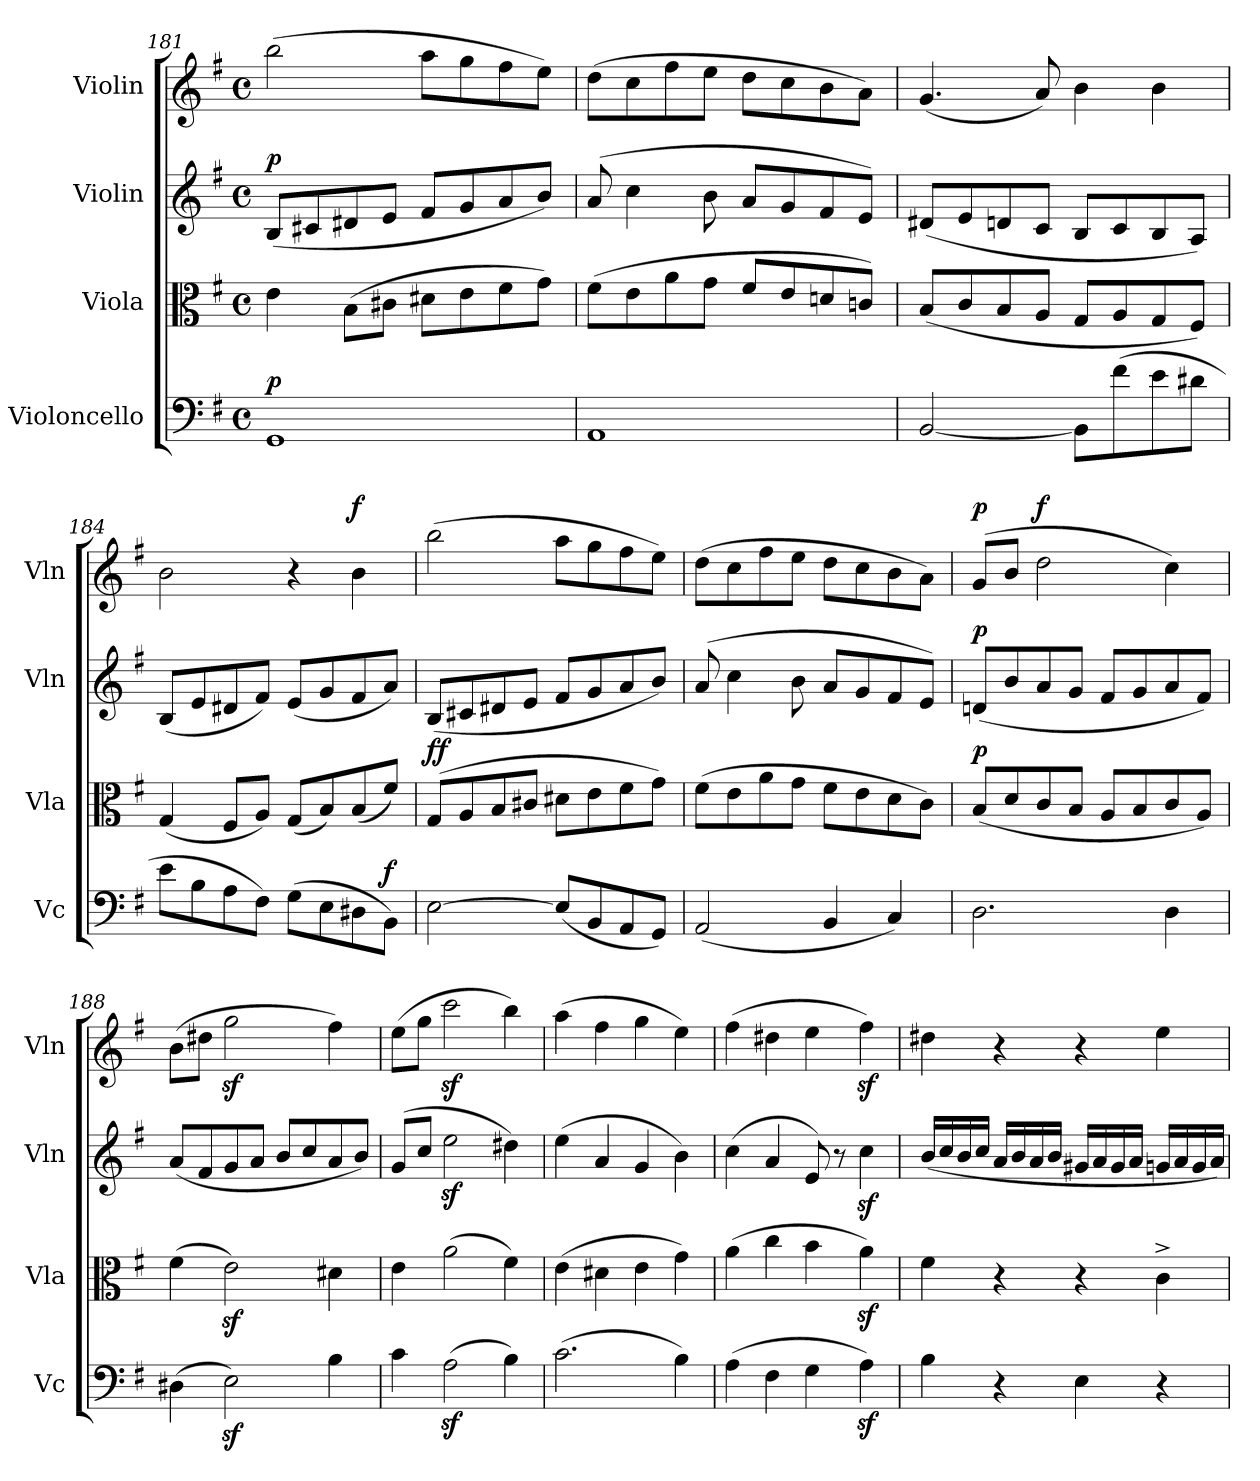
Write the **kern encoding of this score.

**kern	**dynam	**kern	**dynam	**kern	**dynam	**kern	**dynam
*part4	*part4	*part3	*part3	*part2	*part2	*part1	*part1
*staff4	*staff4	*staff3	*staff3	*staff2	*staff2	*staff1	*staff1
*I"Violoncello	*	*I"Viola	*	*I"Violin	*	*I"Violin	*
*I'Vc	*	*I'Vla	*	*I'Vln	*	*I'Vln	*
*clefF4	*	*clefC3	*	*clefG2	*	*clefG2	*
*k[f#]	*	*k[f#]	*	*k[f#]	*	*k[f#]	*
*M4/4	*	*M4/4	*	*M4/4	*	*M4/4	*
*met(c)	*	*met(c)	*	*met(c)	*	*met(c)	*
=181	=181	=181	=181	=181	=181	=181	=181
!	!LO:DY:a	!	!	!	!LO:DY:a	!	!
1GG	p	4e\	.	(8B/L	p	(2bb\	.
.	.	.	.	8c#X/	.	.	.
.	.	(8B\L	.	8d#X/	.	.	.
.	.	8c#X\J	.	8e/J	.	.	.
.	.	8d#X\L	.	8f#/L	.	8aa\L	.
.	.	8e\	.	8g/	.	8gg\	.
.	.	8f#\	.	8a/	.	8ff#\	.
.	.	8g\J)	.	8b/J)	.	8ee\J)	.
!!LO:PB:g=z
=182	=182	=182	=182	=182	=182	=182	=182
1AA	.	(8f#\L	.	(8a/	.	(8dd\L	.
.	.	8e\	.	4cc\	.	8cc\	.
.	.	8a\	.	.	.	8ff#\	.
.	.	8g\J	.	8b\	.	8ee\J	.
.	.	8f#/L	.	8a/L	.	8dd\L	.
.	.	8e/	.	8g/	.	8cc\	.
.	.	8dn/	.	8f#/	.	8b\	.
.	.	8cn/J)	.	8e/J)	.	8a\J)	.
=183	=183	=183	=183	=183	=183	=183	=183
[2BB/	.	(8B/L	.	(8d#X/L	.	(4.g/	.
.	.	8c/	.	8e/	.	.	.
.	.	8B/	.	8dn/	.	.	.
.	.	8A/J	.	8c/J	.	8a/)	.
8BB\L]	.	8G/L	.	8B/L	.	4b\	.
(8f#\	.	8A/	.	8c/	.	.	.
8e\	.	8G/	.	8B/	.	4b\	.
8d#X\J	.	8F#/J)	.	8A/J)	.	.	.
=184	=184	=184	=184	=184	=184	=184	=184
8e\L	.	(4G/	.	(8B/L	.	2b\	.
8B\	.	.	.	8e/	.	.	.
8A\	.	8F#/L	.	8d#X/	.	.	.
8F#\J)	.	8A/J)	.	8f#/J)	.	.	.
(8G\L	.	(8G/L	.	(8e/L	.	4r	.
8E\	.	8B/)	.	8g/	.	.	.
!	!	!	!	!	!	!	!LO:DY:a
8D#X\	.	(8B/	.	8f#/	.	4b\	f
!	!LO:DY:a	!	!	!	!	!	!
8BB\J)	f	8f#/J)	.	8a/J)	.	.	.
=185	=185	=185	=185	=185	=185	=185	=185
!	!	!	!LO:DY:a	!	!	!	!
!	!	!	!LO:DY:n=1:a	!	!	!	!
[2E\	.	(8G/L	f f	(8B/L	.	(2bb\	.
.	.	8A/	.	8c#X/	.	.	.
.	.	8B/	.	8d#X/	.	.	.
.	.	8c#X/J	.	8e/J	.	.	.
(8E/L]	.	8d#X\L	.	8f#/L	.	8aa\L	.
8BB/	.	8e\	.	8g/	.	8gg\	.
8AA/	.	8f#\	.	8a/	.	8ff#\	.
8GG/J)	.	8g\J)	.	8b/J)	.	8ee\J)	.
=186	=186	=186	=186	=186	=186	=186	=186
(2AA/	.	(8f#\L	.	(8a/	.	(8dd\L	.
.	.	8e\	.	4cc\	.	8cc\	.
.	.	8a\	.	.	.	8ff#\	.
.	.	8g\J	.	8b\	.	8ee\J	.
4BB/	.	8f#\L	.	8a/L	.	8dd\L	.
.	.	8e\	.	8g/	.	8cc\	.
4C/)	.	8d\	.	8f#/	.	8b\	.
.	.	8c\J)	.	8e/J)	.	8a\J)	.
=187	=187	=187	=187	=187	=187	=187	=187
!	!	!	!LO:DY:a	!	!LO:DY:a	!	!LO:DY:a
2.D\	.	(8B/L	p	(8dn/L	p	(8g/L	p
.	.	8d/	.	8b/	.	8b/J	.
!	!	!	!	!	!	!	!LO:DY:a
.	.	8c/	.	8a/	.	2dd\	f
.	.	8B/J	.	8g/J	.	.	.
.	.	8A/L	.	8f#/L	.	.	.
.	.	8B/	.	8g/	.	.	.
4D\	.	8c/	.	8a/	.	4cc\)	.
.	.	8A/J)	.	8f#/J)	.	.	.
=188	=188	=188	=188	=188	=188	=188	=188
(4D#X\	.	(4f#\	.	(8a/L	.	(8b\L	.
.	.	.	.	8f#/	.	8dd#X\J	.
2Ez>\)	.	2ez>\)	.	8g/	.	2ggz>\	.
.	.	.	.	8a/J	.	.	.
.	.	.	.	8b/L	.	.	.
.	.	.	.	8cc/	.	.	.
4B\	.	4d#X\	.	8a/	.	4ff#\)	.
.	.	.	.	8b/J)	.	.	.
!!LO:LB:g=z
=189	=189	=189	=189	=189	=189	=189	=189
4c\	.	4e\	.	(8g/L	.	(8ee\L	.
.	.	.	.	8cc/J	.	8gg\J	.
(2Az>\	.	(2a\	.	2eez>\	.	2cccz<\	.
4B\)	.	4f#\)	.	4dd#X\)	.	4bb\)	.
=190	=190	=190	=190	=190	=190	=190	=190
(2.c\	.	(4e\	.	(4ee\	.	(4aa\	.
.	.	4d#X\	.	4a/	.	4ff#\	.
.	.	4e\	.	4g/	.	4gg\	.
4B\)	.	4g\)	.	4b\)	.	4ee\)	.
=191	=191	=191	=191	=191	=191	=191	=191
(4A\	.	(4a\	.	(4cc\	.	(4ff#\	.
4F#\	.	4cc\	.	4a/	.	4dd#X\	.
4G\	.	4b\	.	8e/)	.	4ee\	.
.	.	.	.	8r	.	.	.
4Az>\)	.	4az>\)	.	4ccz>\	.	4ff#z>\)	.
=192	=192	=192	=192	=192	=192	=192	=192
4B\	.	4f#\	.	(16b/LL	.	4dd#X\	.
.	.	.	.	16cc/	.	.	.
.	.	.	.	16b/	.	.	.
.	.	.	.	16cc/JJ	.	.	.
4r	.	4r	.	16a/LL	.	4r	.
.	.	.	.	16b/	.	.	.
.	.	.	.	16a/	.	.	.
.	.	.	.	16b/JJ	.	.	.
4E\	.	4r	.	16g#X/LL	.	4r	.
.	.	.	.	16a/	.	.	.
.	.	.	.	16g#/	.	.	.
.	.	.	.	16a/JJ	.	.	.
4r	.	4c^\	.	16gn/LL	.	4ee\	.
.	.	.	.	16a/	.	.	.
.	.	.	.	16g/	.	.	.
.	.	.	.	16a/JJ)	.	.	.
=	=	=	=	=	=	=	=
*-	*-	*-	*-	*-	*-	*-	*-
